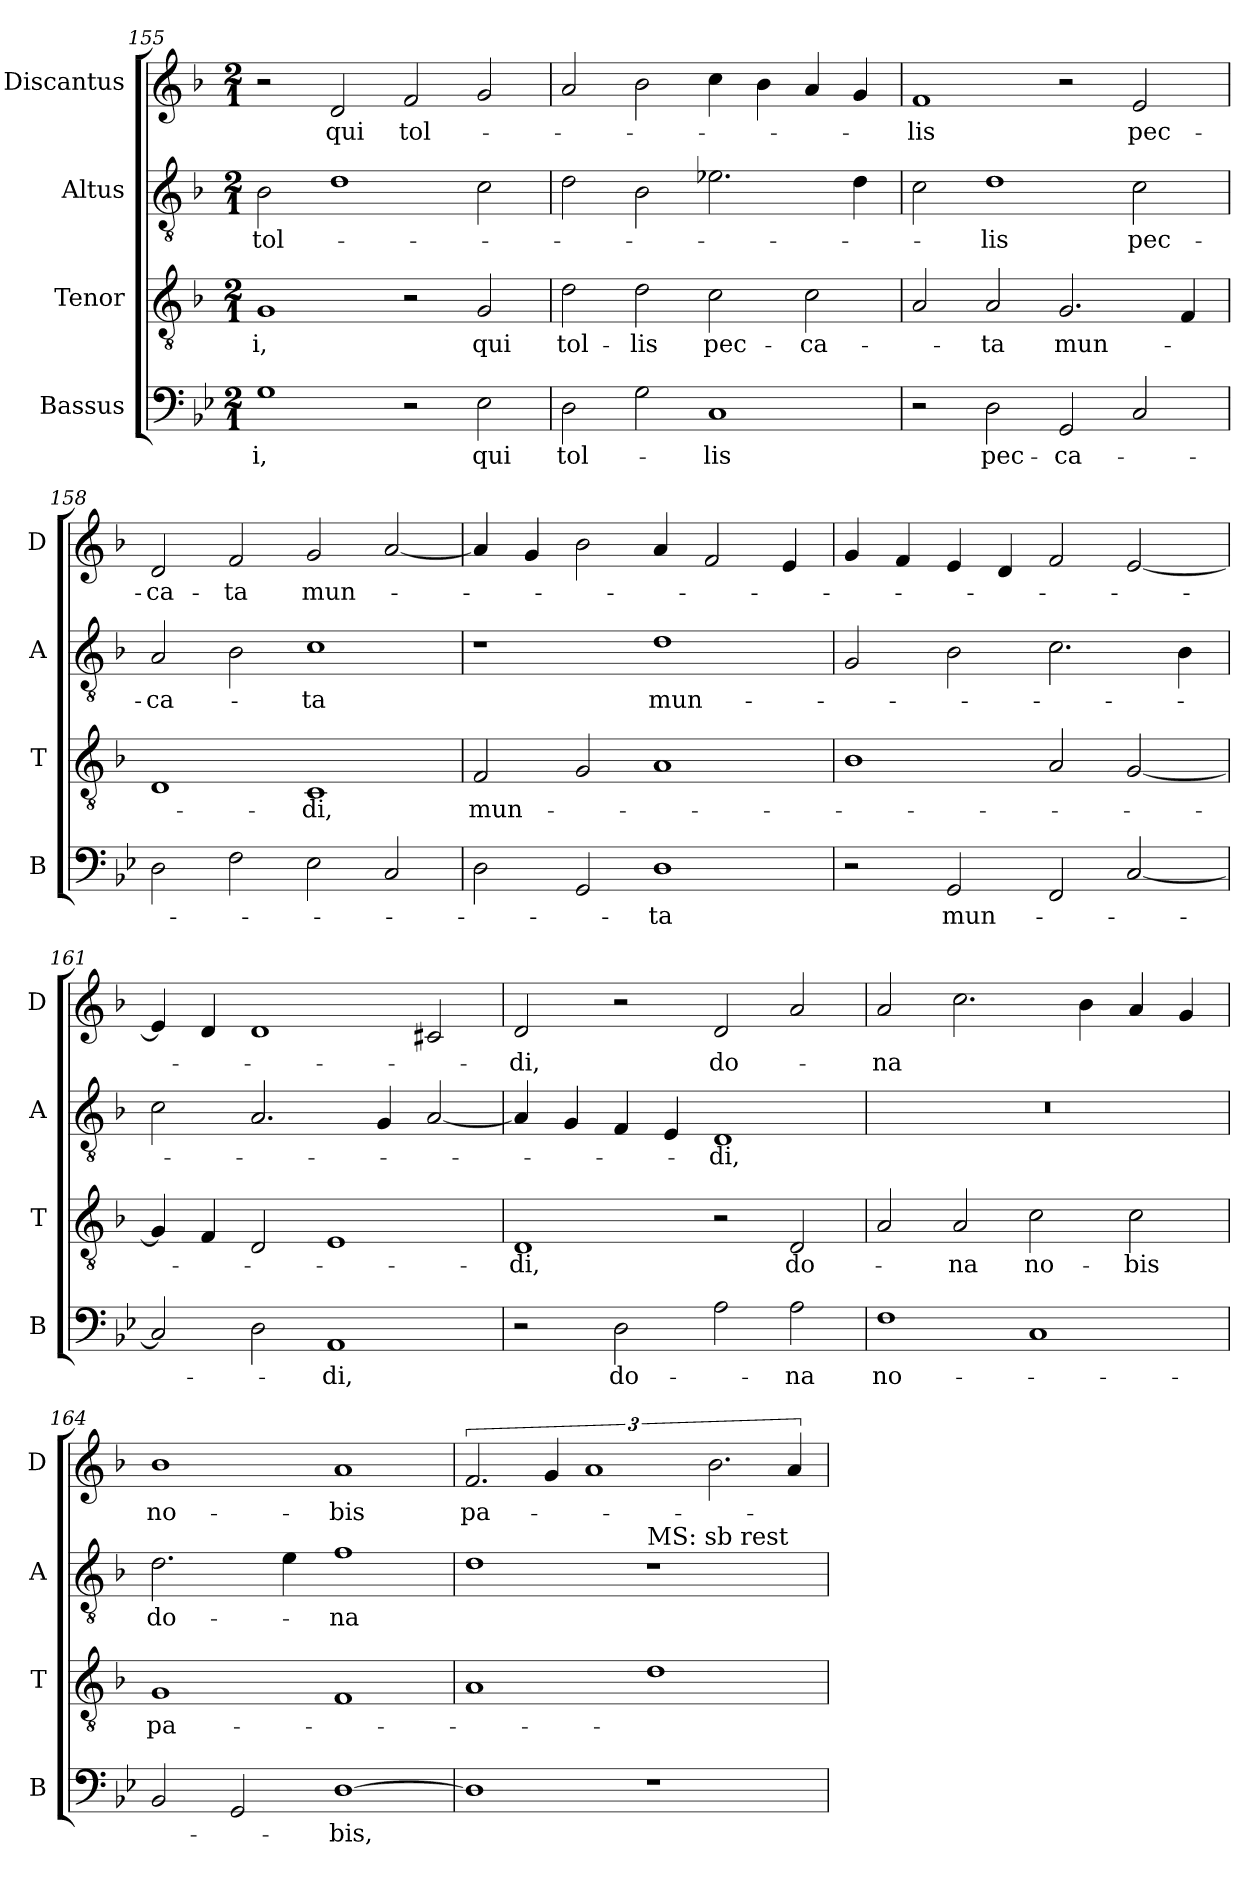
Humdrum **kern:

**kern	**text	**kern	**text	**kern	**text	**kern	**text
*part4	*part4	*part3	*part3	*part2	*part2	*part1	*part1
*staff4	*staff4	*staff3	*staff3	*staff2	*staff2	*staff1	*staff1
*I"Bassus	*	*I"Tenor	*	*I"Altus	*	*I"Discantus	*
*I'B	*	*I'T	*	*I'A	*	*I'D	*
*clefF4	*	*clefGv2	*	*clefGv2	*	*clefG2	*
*k[b-e-]	*	*k[b-]	*	*k[b-]	*	*k[b-]	*
*M2/1	*	*M2/1	*	*M2/1	*	*M2/1	*
=155	=155	=155	=155	=155	=155	=155	=155
1G	-i,	1G	-i,	2B-	tol-	2r	.
.	.	.	.	1d	.	2d	qui
2r	.	2r	.	.	.	2f	tol-
2E-	qui	2G	qui	2c	.	2g	.
=156	=156	=156	=156	=156	=156	=156	=156
2D	tol-	2d	tol-	2d	.	2a	.
2G	.	2d	-lis	2B-	.	2b-	.
1C	-lis	2c	pec-	2.e-X	.	4cc	.
.	.	.	.	.	.	4b-	.
.	.	2c	-ca-	.	.	4a	.
.	.	.	.	4d	.	4g	.
=157	=157	=157	=157	=157	=157	=157	=157
2r	.	2A	.	2c	.	1f	-lis
2D	pec-	2A	-ta	1d	-lis	.	.
2GG	-ca-	2.G	mun-	.	.	2r	.
2C	.	.	.	2c	pec-	2e	pec-
.	.	4F	.	.	.	.	.
=158	=158	=158	=158	=158	=158	=158	=158
2D	.	1D	.	2A	-ca-	2d	-ca-
2F	.	.	.	2B-	.	2f	-ta
2E-	.	1C	-di,	1c	-ta	2g	mun-
2C	.	.	.	.	.	[2a	.
=159	=159	=159	=159	=159	=159	=159	=159
2D	.	2F	mun-	1r	.	4a]	.
.	.	.	.	.	.	4g	.
2GG	.	2G	.	.	.	2b-	.
1D	-ta	1A	.	1d	mun-	4a	.
.	.	.	.	.	.	2f	.
.	.	.	.	.	.	4e	.
=160	=160	=160	=160	=160	=160	=160	=160
2r	.	1B-	.	2G	.	4g	.
.	.	.	.	.	.	4f	.
2GG	mun-	.	.	2B-	.	4e	.
.	.	.	.	.	.	4d	.
2FF	.	2A	.	2.c	.	2f	.
[2C	.	[2G	.	.	.	[2e	.
.	.	.	.	4B-	.	.	.
=161	=161	=161	=161	=161	=161	=161	=161
2C]	.	4G]	.	2c	.	4e]	.
.	.	4F	.	.	.	4d	.
2D	.	2D	.	2.A	.	1d	.
1AA	-di,	1E	.	.	.	.	.
.	.	.	.	4G	.	.	.
.	.	.	.	[2A	.	2c#X	.
=162	=162	=162	=162	=162	=162	=162	=162
2r	.	1D	-di,	4A]	.	2d	-di,
.	.	.	.	4G	.	.	.
2D	do-	.	.	4F	.	2r	.
.	.	.	.	4E	.	.	.
2A	.	2r	.	1D	-di,	2d	do-
2A	-na	2D	do-	.	.	2a	.
=163	=163	=163	=163	=163	=163	=163	=163
1F	no-	2A	.	0r	.	2a	-na
.	.	2A	-na	.	.	2.cc	.
1C	.	2c	no-	.	.	.	.
.	.	.	.	.	.	4b-	.
.	.	2c	-bis	.	.	4a	.
.	.	.	.	.	.	4g	.
=164	=164	=164	=164	=164	=164	=164	=164
2BB-	.	1G	pa-	2.d	do-	1b-	no-
2GG	.	.	.	.	.	.	.
.	.	.	.	4e	.	.	.
[1D	-bis,	1F	.	1f	-na	1a	-bis
=165	=165	=165	=165	=165	=165	=165	=165
1D]	.	1A	.	1d	.	3.f	pa-
.	.	.	.	.	.	6g	.
.	.	.	.	.	.	3%2a	.
!	!	!	!	!LO:TX:a:t=MS&colon; sb rest	!	!	!
1r	.	1d	.	1r	.	.	.
.	.	.	.	.	.	3.b-	.
.	.	.	.	.	.	6a	.
=	=	=	=	=	=	=	=
*-	*-	*-	*-	*-	*-	*-	*-
